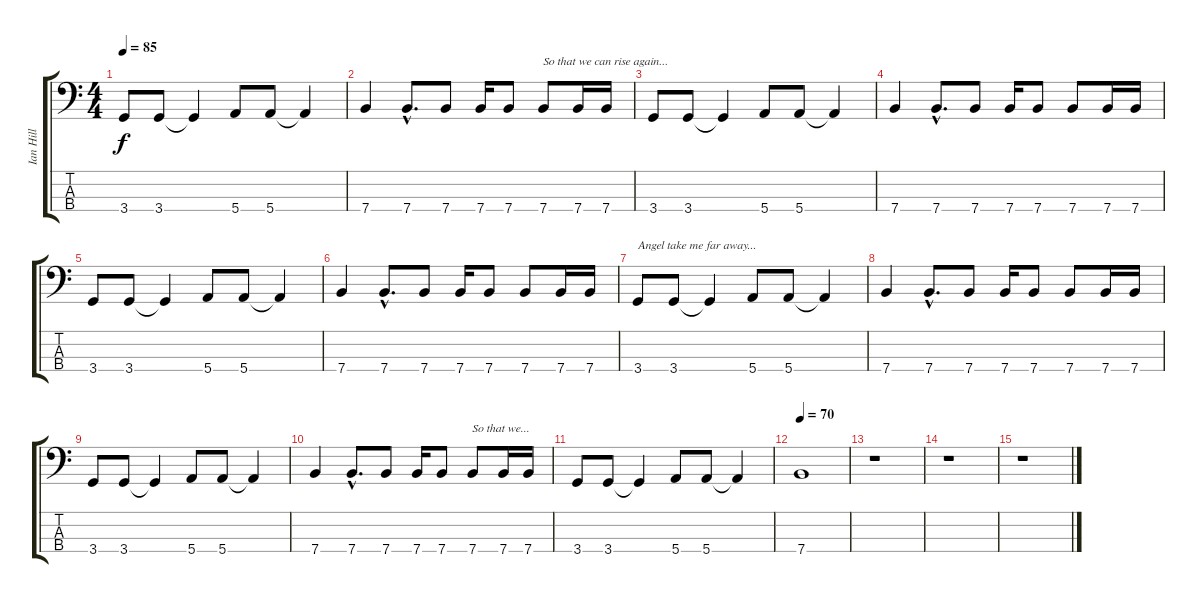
\track ("Ian Hill" "Ian Hill") {instrument electricbassfinger}
\staff {score tabs}
\tuning (G2 D2 A1 E1) {hide}
\ts (4 4)
\tempo 85
\clef f4
\ks c
3.4.8{dy f} 3.4.8 3.4{t}.4 5.4.8 5.4.8 5.4{t}.4 |
7.4.4 7.4{hac}.8{d} 7.4.8 7.4.16 7.4.8 7.4.8{txt "So that we can rise again..."} 7.4.16 7.4.16 |
3.4.8 3.4.8 3.4{t}.4 5.4.8 5.4.8 5.4{t}.4 |
7.4.4 7.4{hac}.8{d} 7.4.8 7.4.16 7.4.8 7.4.8 7.4.16 7.4.16 |
3.4.8 3.4.8 3.4{t}.4 5.4.8 5.4.8 5.4{t}.4 |
7.4.4 7.4{hac}.8{d} 7.4.8 7.4.16 7.4.8 7.4.8 7.4.16 7.4.16 |
3.4.8{txt "Angel take me far away..."} 3.4.8 3.4{t}.4 5.4.8 5.4.8 5.4{t}.4 |
7.4.4 7.4{hac}.8{d} 7.4.8 7.4.16 7.4.8 7.4.8 7.4.16 7.4.16 |
3.4.8 3.4.8 3.4{t}.4 5.4.8 5.4.8 5.4{t}.4 |
7.4.4 7.4{hac}.8{d} 7.4.8 7.4.16 7.4.8 7.4.8{txt "So that we..."} 7.4.16 7.4.16 |
3.4.8 3.4.8 3.4{t}.4 5.4.8 5.4.8 5.4{t}.4 |
\tempo 70
7.4.1 |
r.1 |
r.1 |
r.1
